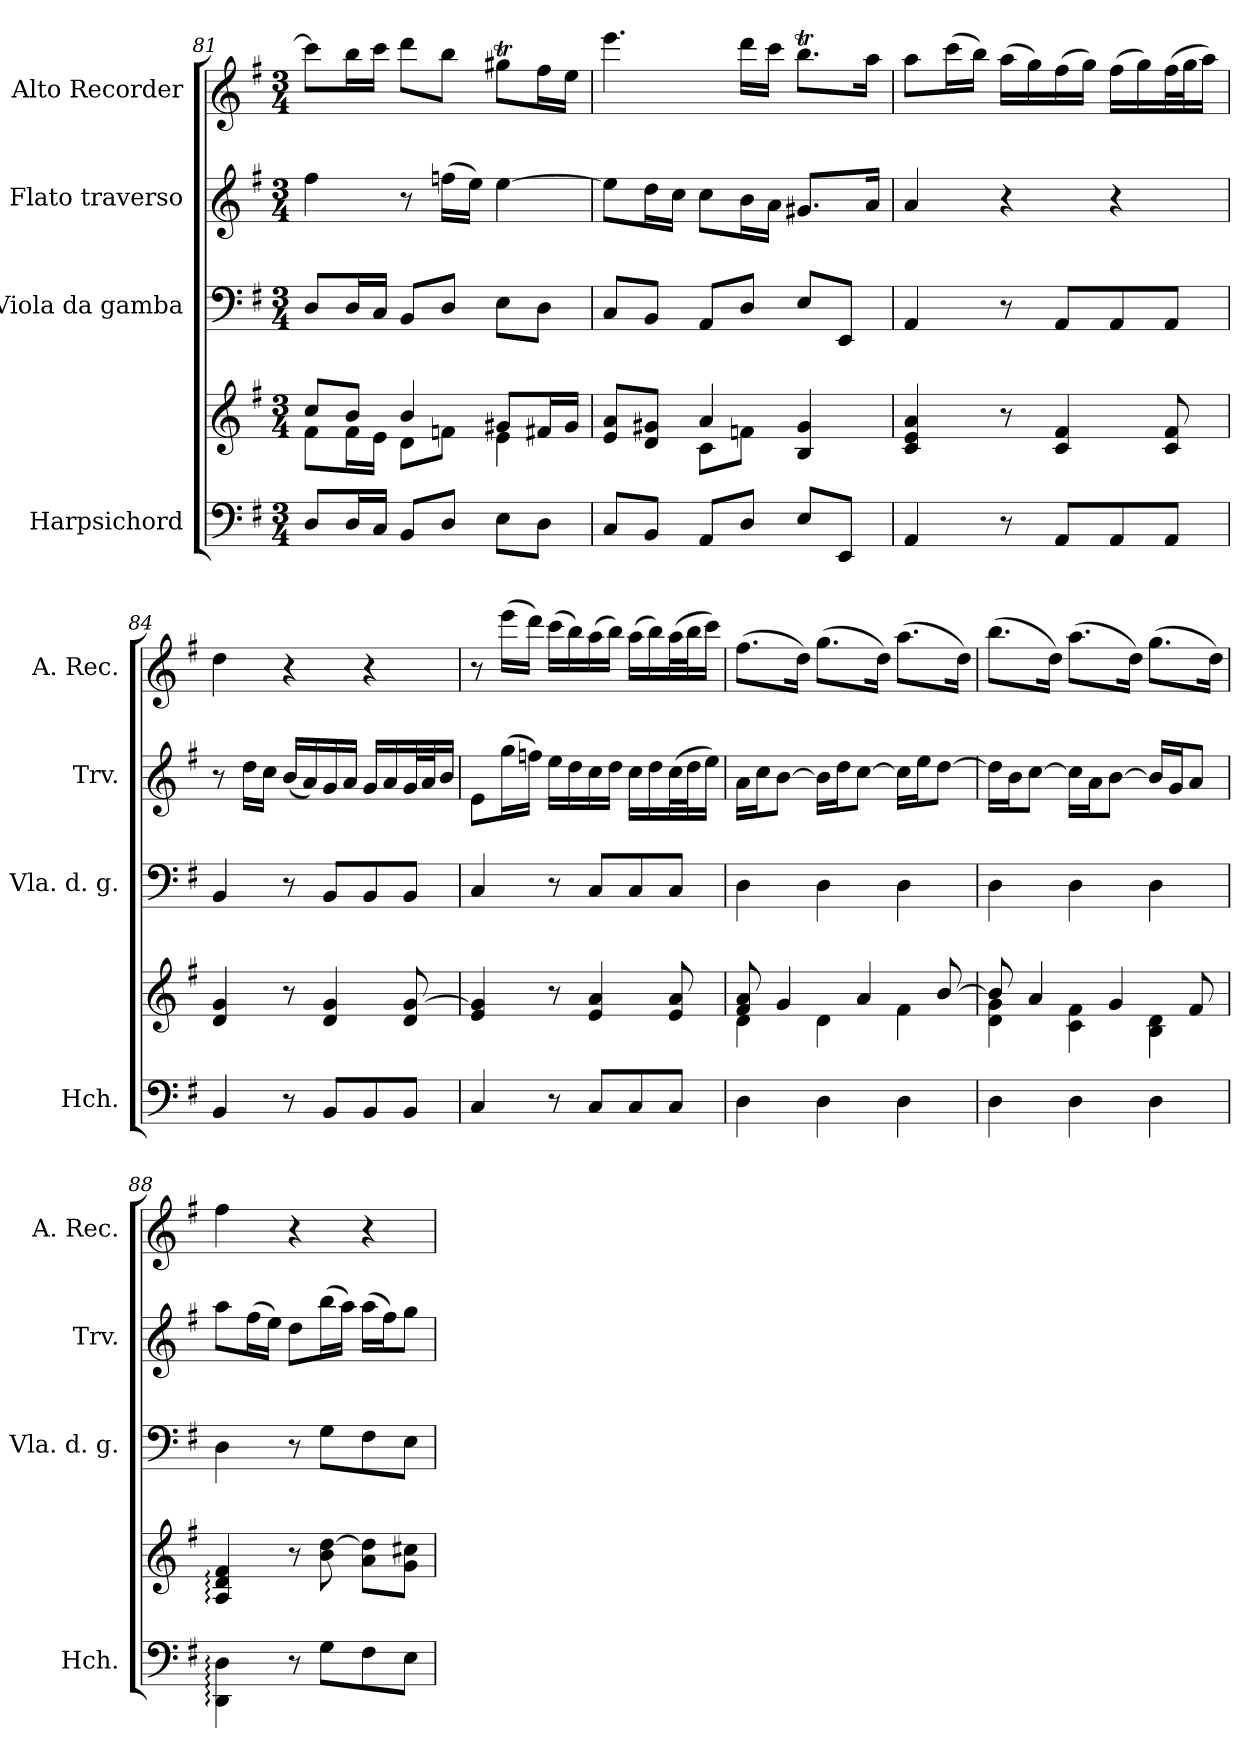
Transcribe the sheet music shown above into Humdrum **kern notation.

**kern	**kern	**kern	**kern	**kern
*part4	*part4	*part3	*part2	*part1
*staff5	*staff4	*staff3	*staff2	*staff1
*I"Harpsichord	*	*I"Viola da gamba	*I"Flato traverso	*I"Alto Recorder
*I'Hch.	*	*I'Vla. d. g.	*I'Trv.	*I'A. Rec.
!!LO:PB:g=z
*clefF4	*clefG2	*clefF4	*clefG2	*clefG2
*k[f#]	*k[f#]	*k[f#]	*k[f#]	*k[f#]
*M3/4	*M3/4	*M3/4	*M3/4	*M3/4
=81	=81	=81	=81	=81
*	*^	*	*	*
8D/L	8cc/L	8f#\L	8D/L	4ff#\	8ccc\L]
16D/L	8b/J	16f#\L	16D/L	.	16bb\L
16C/JJ	.	16e\JJ	16C/JJ	.	16ccc\JJ
8BB/L	4b/	8d\L	8BB/L	8r	8ddd\L
8D/J	.	8fn\J	8D/J	(16ffn\LL	8bb\J
.	.	.	.	16ee\JJ)	.
8E\L	8g#X/L	4e\	8E\L	[4ee\	8gg#Xt\L
8D\J	16f#X/L	.	8D\J	.	16ff#\L
.	16g#/JJ	.	.	.	16ee\JJ
=82	=82	=82	=82	=82	=82
8C/L	8e/ 8a/L	4ryy	8C/L	8ee\L]	4.eee\
8BB/J	8d/ 8g#X/J	.	8BB/J	16dd\L	.
.	.	.	.	16cc\JJ	.
8AA/L	4a/	8c\L	8AA/L	8cc\L	.
8D/J	.	8fn\J	8D/J	16b\L	16ddd\LL
.	.	.	.	16a\JJ	16ccc\JJ
8E/L	4B/ 4g#/	4ryy	8E/L	8.g#X/L	8.bbt\L
8EE/J	.	.	8EE/J	.	.
.	.	.	.	16a/Jk	16aa\Jk
*	*v	*v	*	*	*
=83	=83	=83	=83	=83
4AA/	4c/ 4e/ 4a/	4AA/	4a/	8aa\L
.	.	.	.	(16ccc\L
.	.	.	.	16bb\JJ)
8r	8r	8r	4r	(16aa\LL
.	.	.	.	16gg\)
8AA/L	4c/ 4f#/	8AA/L	.	(16ff#\
.	.	.	.	16gg\JJ)
8AA/	.	8AA/	4r	(16ff#\LL
.	.	.	.	16gg\)
8AA/J	8c/ 8f#/	8AA/J	.	(32ff#\L
.	.	.	.	32gg\J
.	.	.	.	16aa\JJ)
=84	=84	=84	=84	=84
4BB/	4d/ 4g/	4BB/	8r	4dd\
.	.	.	16dd\LL	.
.	.	.	16cc\JJ	.
8r	8r	8r	(16b/LL	4r
.	.	.	16a/)	.
8BB/L	4d/ 4g/	8BB/L	16g/	.
.	.	.	16a/JJ	.
8BB/	.	8BB/	16g/LL	4r
.	.	.	16a/	.
8BB/J	8d/ [8g/	8BB/J	32g/L	.
.	.	.	32a/J	.
.	.	.	16b/JJ	.
=85	=85	=85	=85	=85
4C/	4e/ 4g/]	4C/	8e\L	8r
.	.	.	(16gg\L	(16eee\LL
.	.	.	16ffn\JJ)	16ddd\JJ)
8r	8r	8r	16ee\LL	(16ccc\LL
.	.	.	16dd\	16bb\)
8C/L	4e/ 4a/	8C/L	16cc\	(16aa\
.	.	.	16dd\JJ	16bb\JJ)
8C/	.	8C/	16cc\LL	(16aa\LL
.	.	.	16dd\	16bb\)
8C/J	8e/ 8a/	8C/J	(32cc\L	(32aa\L
.	.	.	32dd\J	32bb\J
.	.	.	16ee\JJ)	16ccc\JJ)
!!LO:LB:g=z
=86	=86	=86	=86	=86
*	*^	*	*	*
4D\	8f#/ 8a/	4d\	4D\	16a\LL	(8.ff#\L
.	.	.	.	16cc\J	.
.	4g/	.	.	[8b\J	.
.	.	.	.	.	16dd\Jk)
4D\	.	4d\	4D\	16b\LL]	(8.gg\L
.	.	.	.	16dd\J	.
.	4a/	.	.	[8cc\J	.
.	.	.	.	.	16dd\Jk)
4D\	.	4f#\	4D\	16cc\LL]	(8.aa\L
.	.	.	.	16ee\J	.
.	[8b/	.	.	[8dd\J	.
.	.	.	.	.	16dd\Jk)
=87	=87	=87	=87	=87	=87
4D\	8b/]	4d\ 4g\	4D\	16dd\LL]	(8.bb\L
.	.	.	.	16b\J	.
.	4a/	.	.	[8cc\J	.
.	.	.	.	.	16dd\Jk)
4D\	.	4c\ 4f#\	4D\	16cc\LL]	(8.aa\L
.	.	.	.	16a\J	.
.	4g/	.	.	[8b\J	.
.	.	.	.	.	16dd\Jk)
4D\	.	4B\ 4d\	4D\	16b/LL]	(8.gg\L
.	.	.	.	16g/J	.
.	8f#/	.	.	8a/J	.
.	.	.	.	.	16dd\Jk)
*	*v	*v	*	*	*
=88	=88	=88	=88	=88
4DD\: 4D\:	4A/: 4d/: 4f#/:	4D\	8aa\L	4ff#\
.	.	.	(16ff#\L	.
.	.	.	16ee\JJ)	.
8r	8r	8r	8dd\L	4r
8G\L	8b\ [8dd\	8G\L	(16bb\L	.
.	.	.	16aa\JJ)	.
8F#\	8a\ 8dd\]L	8F#\	(16aa\LL	4r
.	.	.	16ff#\J)	.
8E\J	8g\ 8cc#X\J	8E\J	8gg\J	.
=	=	=	=	=
*-	*-	*-	*-	*-
